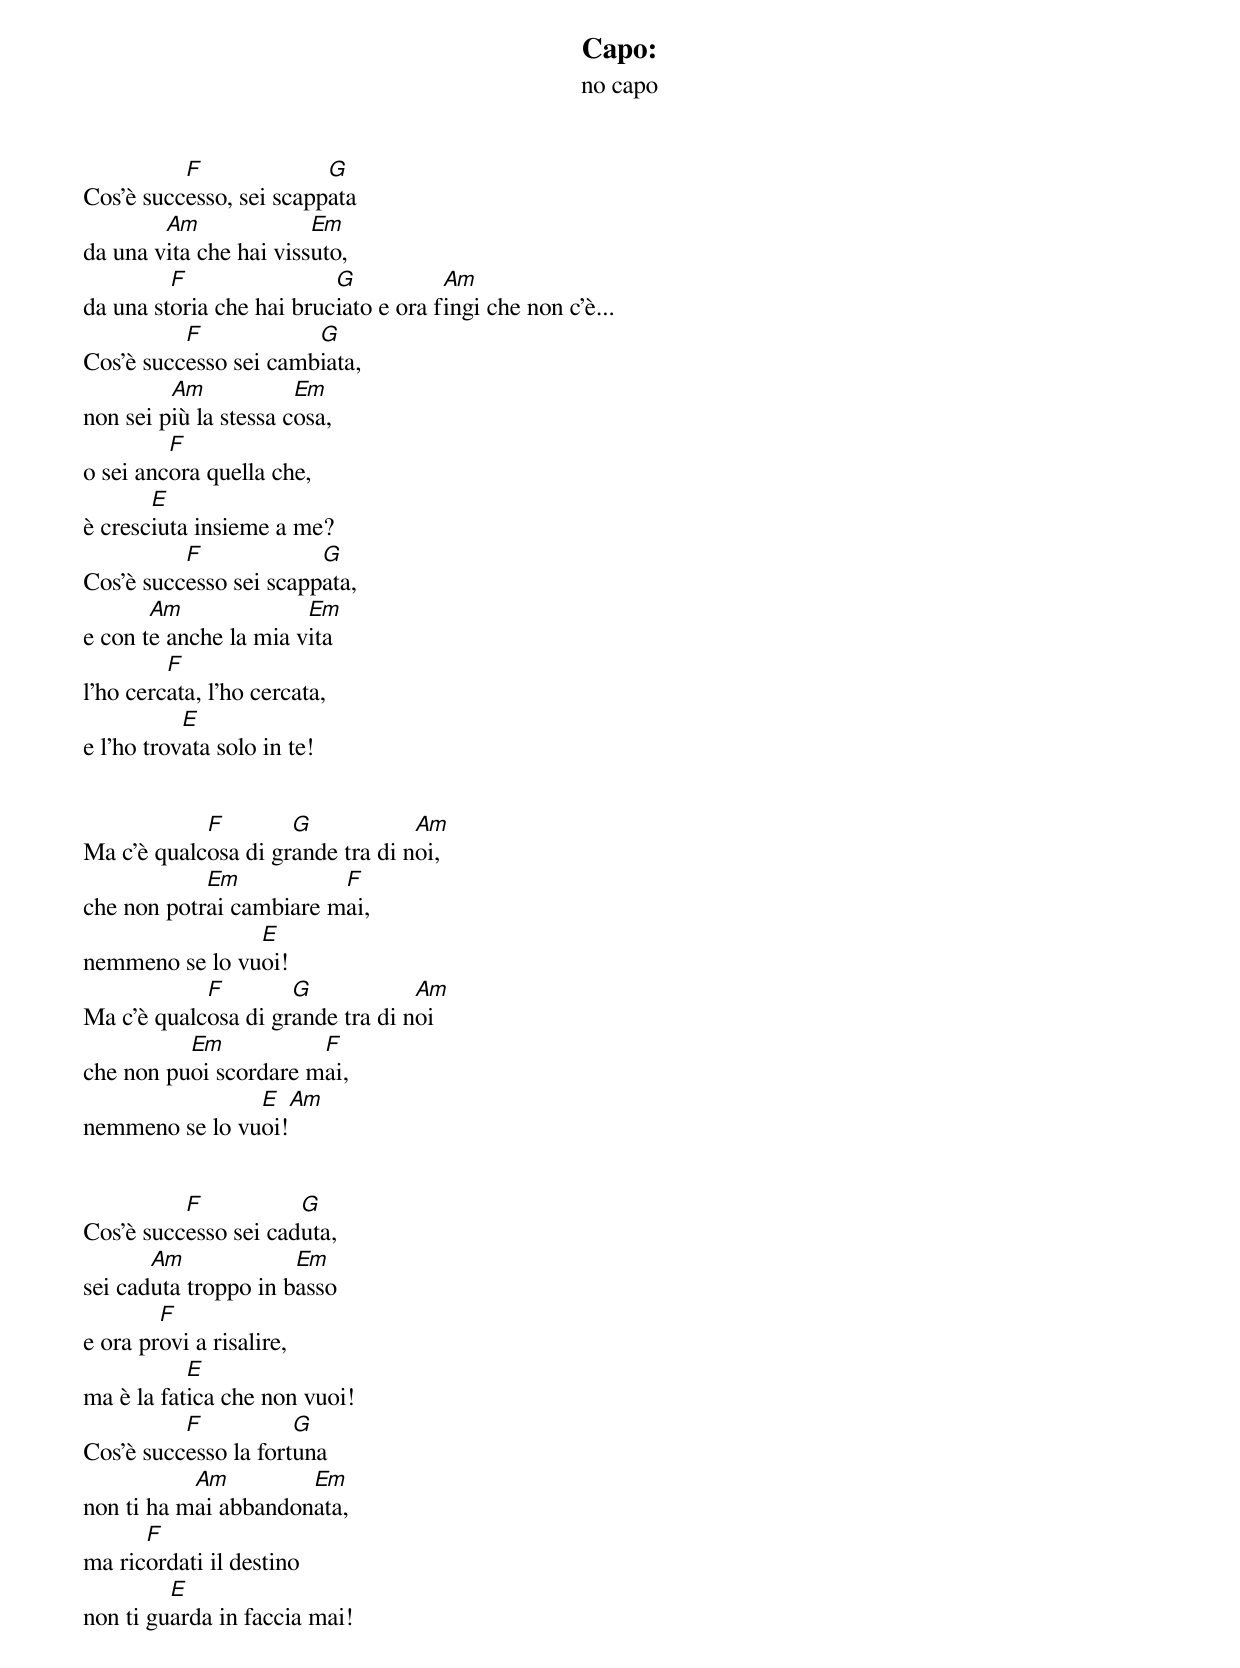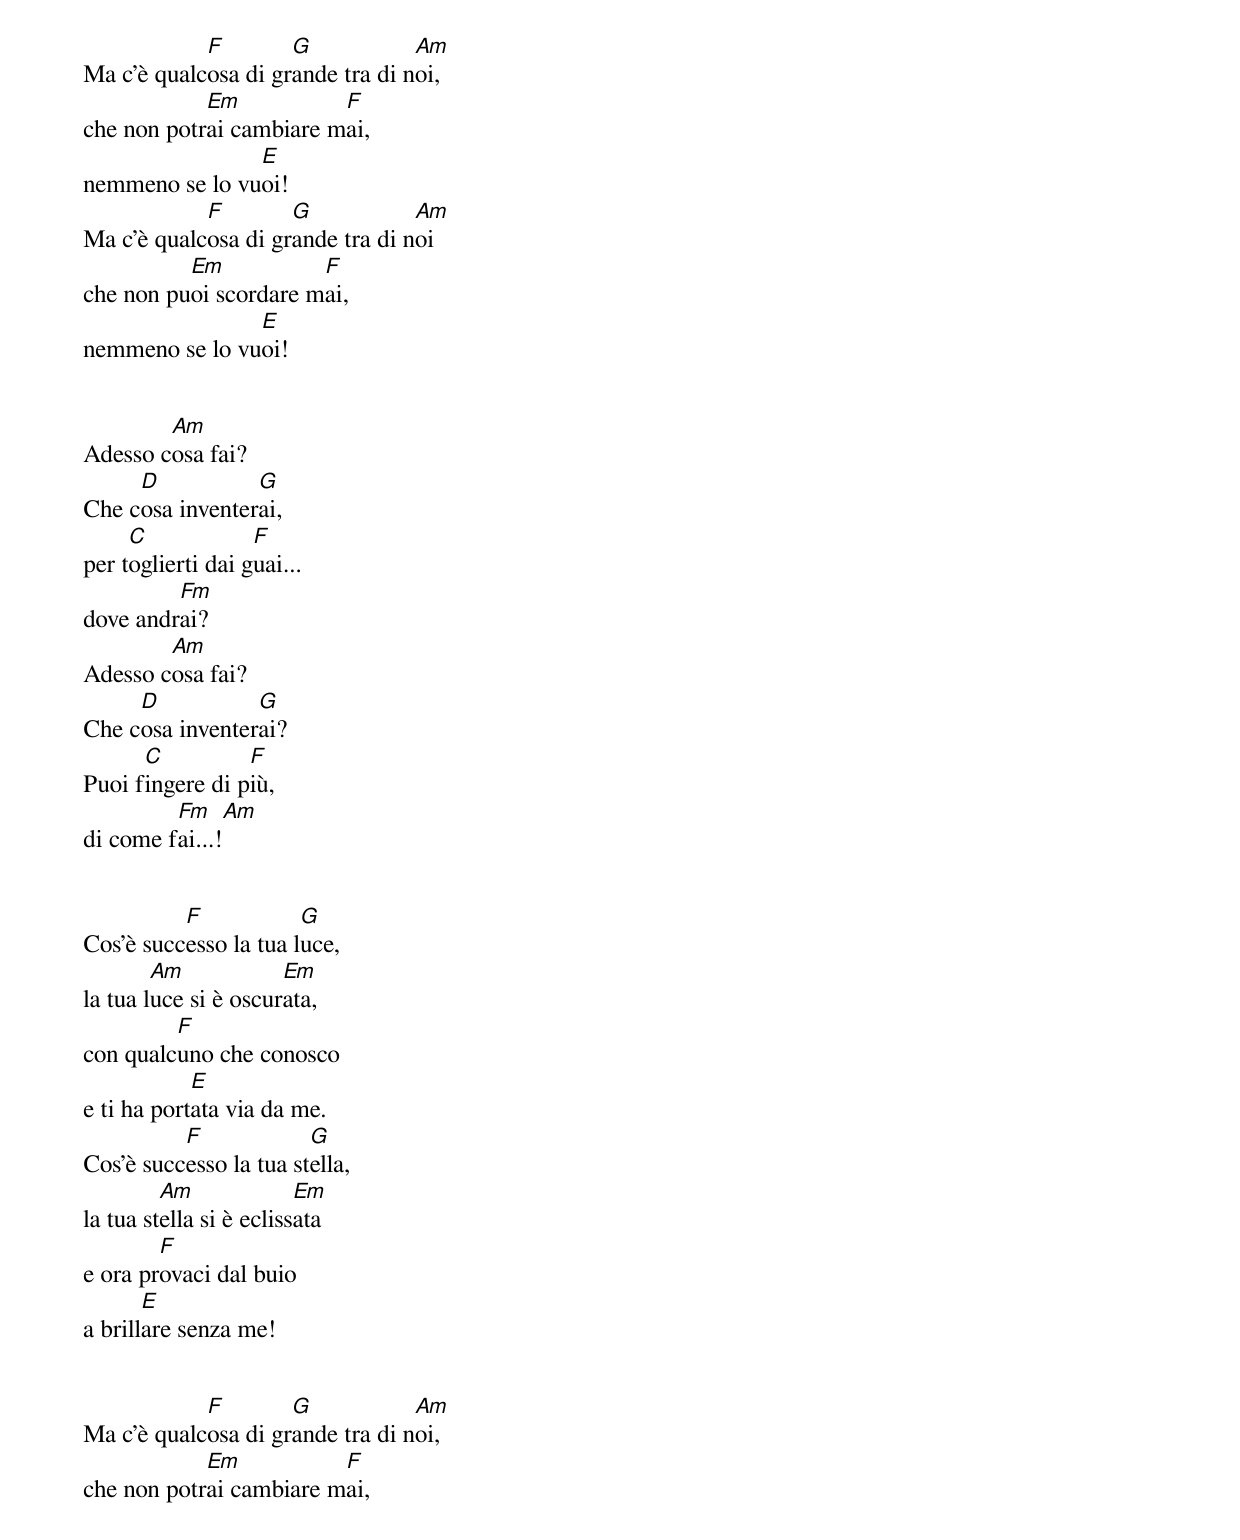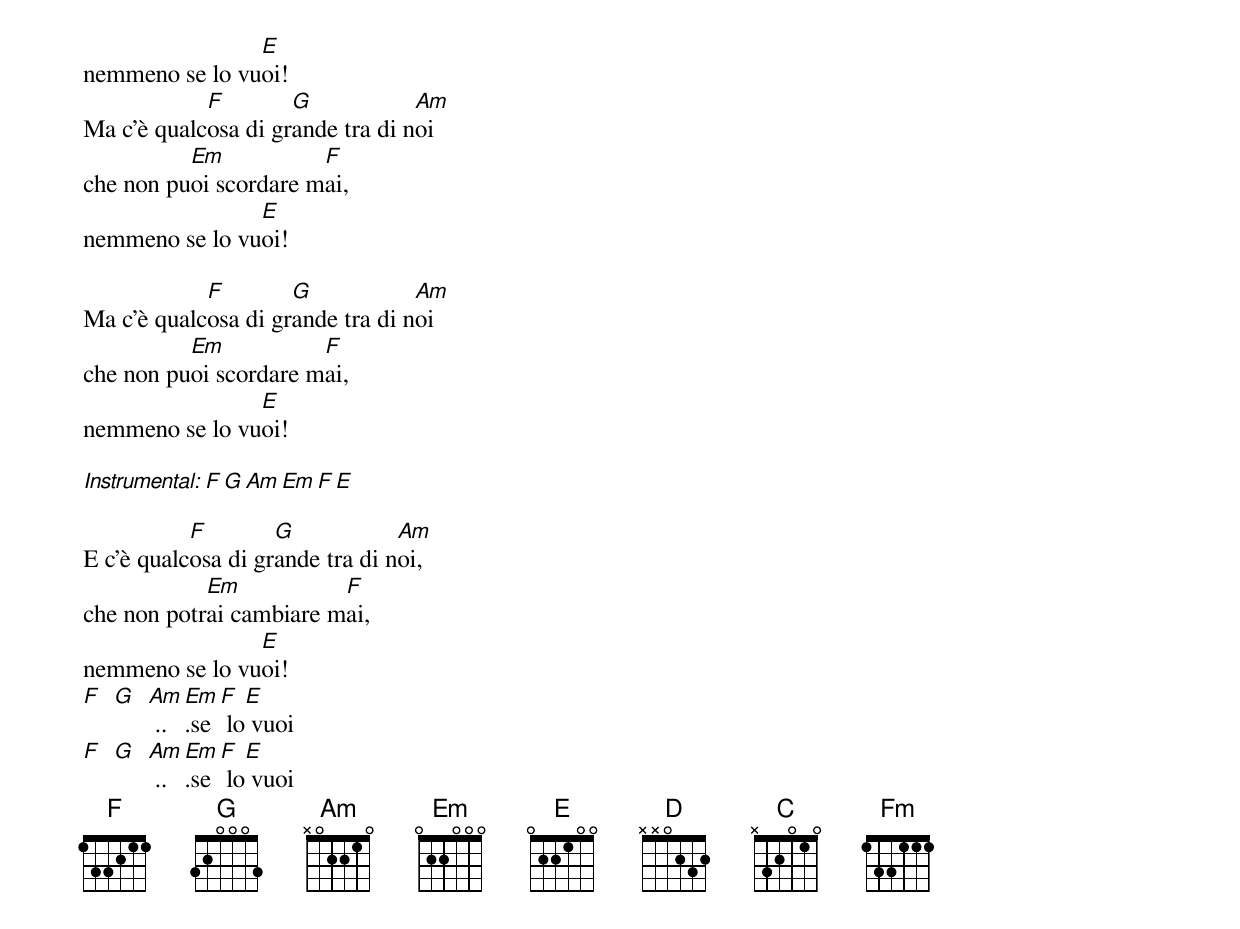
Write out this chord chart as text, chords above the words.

Capo:
no capo
          F              G
Cos'è successo, sei scappata
        Am              Em
da una vita che hai vissuto,
         F                G           Am
da una storia che hai bruciato e ora fingi che non c'è...
          F            G
Cos'è successo sei cambiata,
         Am            Em
non sei più la stessa cosa,
         F
o sei ancora quella che,
       E
è cresciuta insieme a me?
          F             G
Cos'è successo sei scappata,
       Am              Em
e con te anche la mia vita
         F
l'ho cercata, l'ho cercata,
           E
e l'ho trovata solo in te!


            F        G            Am
Ma c'è qualcosa di grande tra di noi,
            Em           F
che non potrai cambiare mai,
                E
nemmeno se lo vuoi!
            F        G            Am
Ma c'è qualcosa di grande tra di noi
          Em           F
che non puoi scordare mai,
                E      Am
nemmeno se lo vuoi!


          F           G
Cos'è successo sei caduta,
       Am             Em
sei caduta troppo in basso
        F
e ora provi a risalire,
           E
ma è la fatica che non vuoi!
          F           G
Cos'è successo la fortuna
           Am         Em
non ti ha mai abbandonata,
      F
ma ricordati il destino
         E
non ti guarda in faccia mai!


            F        G            Am
Ma c'è qualcosa di grande tra di noi,
            Em           F
che non potrai cambiare mai,
                E
nemmeno se lo vuoi!
            F        G            Am
Ma c'è qualcosa di grande tra di noi
          Em           F
che non puoi scordare mai,
                E
nemmeno se lo vuoi!


        Am
Adesso cosa fai?
     D           G
Che cosa inventerai,
     C             F
per toglierti dai guai...
         Fm
dove andrai?
        Am
Adesso cosa fai?
     D           G
Che cosa inventerai?
      C          F
Puoi fingere di più,
         Fm       Am
di come fai...!


          F            G
Cos'è successo la tua luce,
        Am            Em
la tua luce si è oscurata,
         F
con qualcuno che conosco
            E
e ti ha portata via da me.
          F             G
Cos'è successo la tua stella,
         Am              Em
la tua stella si è eclissata
        F
e ora provaci dal buio
       E
a brillare senza me!


            F        G            Am
Ma c'è qualcosa di grande tra di noi,
            Em           F
che non potrai cambiare mai,
                E
nemmeno se lo vuoi!
            F        G            Am
Ma c'è qualcosa di grande tra di noi
          Em           F
che non puoi scordare mai,
                E
nemmeno se lo vuoi!

            F        G            Am
Ma c'è qualcosa di grande tra di noi
          Em           F
che non puoi scordare mai,
                E
nemmeno se lo vuoi!

Instrumental: F G Am Em F  E

           F        G            Am
E c'è qualcosa di grande tra di noi,
            Em           F
che non potrai cambiare mai,
                E
nemmeno se lo vuoi!
F G Am Em F  E
     ...se lo vuoi
F G Am Em F  E
     ...se lo vuoi
